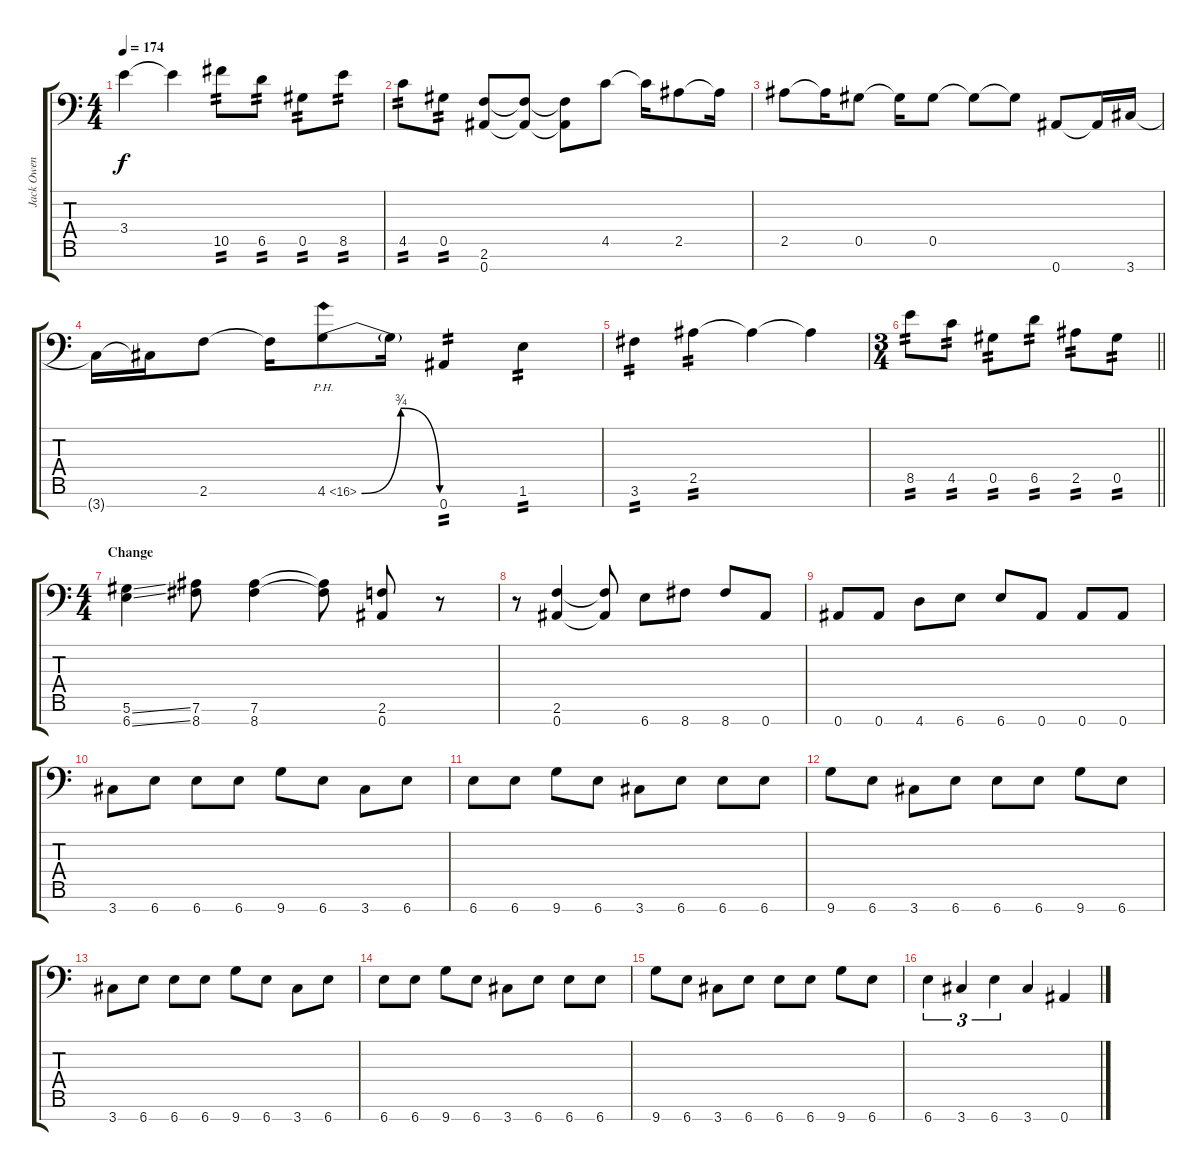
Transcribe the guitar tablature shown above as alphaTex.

\track ("Jack Owen" "Jack Owen") {instrument distortionguitar}
\staff {score tabs}
\tuning (Eb4 Bb3 Gb3 Db3 Ab2 Eb2 Bb1) {hide}
\ts (4 4)
\tempo 174
\clef f4
\ks c
3.4{t}.4{dy f} 3.4{t}.4 10.5.8{tp 2} 6.5.8{tp 2} 0.5.8{tp 2} 8.5.8{tp 2} |
4.5.8{tp 2} 0.5.8{tp 2} (2.6 0.7).8 (2.6{t} 0.7{t}).8 (2.6{t} 0.7{t}).8 4.5.8 4.5{t}.16 2.5.8 2.5{t}.16 |
2.5.8 2.5{t}.16 0.5.8 0.5{t}.16 0.5.8 0.5{t}.8 0.5{t}.8 0.7.8 0.7{t}.16 3.7.16 |
3.7{t}.16 3.7{t}.16 2.6.8 2.6{t}.16 4.6{be (bendrelease 0 0 30 3 30 3 60 0) ph 12}.8 4.6{t}.16 0.7.4{tp 2} 1.6.4{tp 2} |
3.6.4{tp 2} 2.5.4{tp 2} 2.5{t}.4 2.5{t}.4 |
\ts (3 4)
\barLineRight lightlight
8.5.8{tp 2} 4.5.8{tp 2} 0.5.8{tp 2} 6.5.8{tp 2} 2.5.8{tp 2} 0.5.8{tp 2} |
\ts (4 4)
\section ("" "Change")
(5.6{ss} 6.7{ss}).4 (7.6 8.7).8 (7.6 8.7).4 (7.6{t} 8.7{t}).8 (2.6 0.7).8 r.8 |
r.8 (2.6 0.7).4 (2.6{t} 0.7{t}).8 6.7.8 8.7.8 8.7.8 0.7.8 |
0.7.8 0.7.8 4.7.8 6.7.8 6.7.8 0.7.8 0.7.8 0.7.8 |
3.7.8 6.7.8 6.7.8 6.7.8 9.7.8 6.7.8 3.7.8 6.7.8 |
6.7.8 6.7.8 9.7.8 6.7.8 3.7.8 6.7.8 6.7.8 6.7.8 |
9.7.8 6.7.8 3.7.8 6.7.8 6.7.8 6.7.8 9.7.8 6.7.8 |
3.7.8 6.7.8 6.7.8 6.7.8 9.7.8 6.7.8 3.7.8 6.7.8 |
6.7.8 6.7.8 9.7.8 6.7.8 3.7.8 6.7.8 6.7.8 6.7.8 |
9.7.8 6.7.8 3.7.8 6.7.8 6.7.8 6.7.8 9.7.8 6.7.8 |
6.7.4{tu (3 2)} 3.7.4{tu (3 2)} 6.7.4{tu (3 2)} 3.7.4 0.7.4
